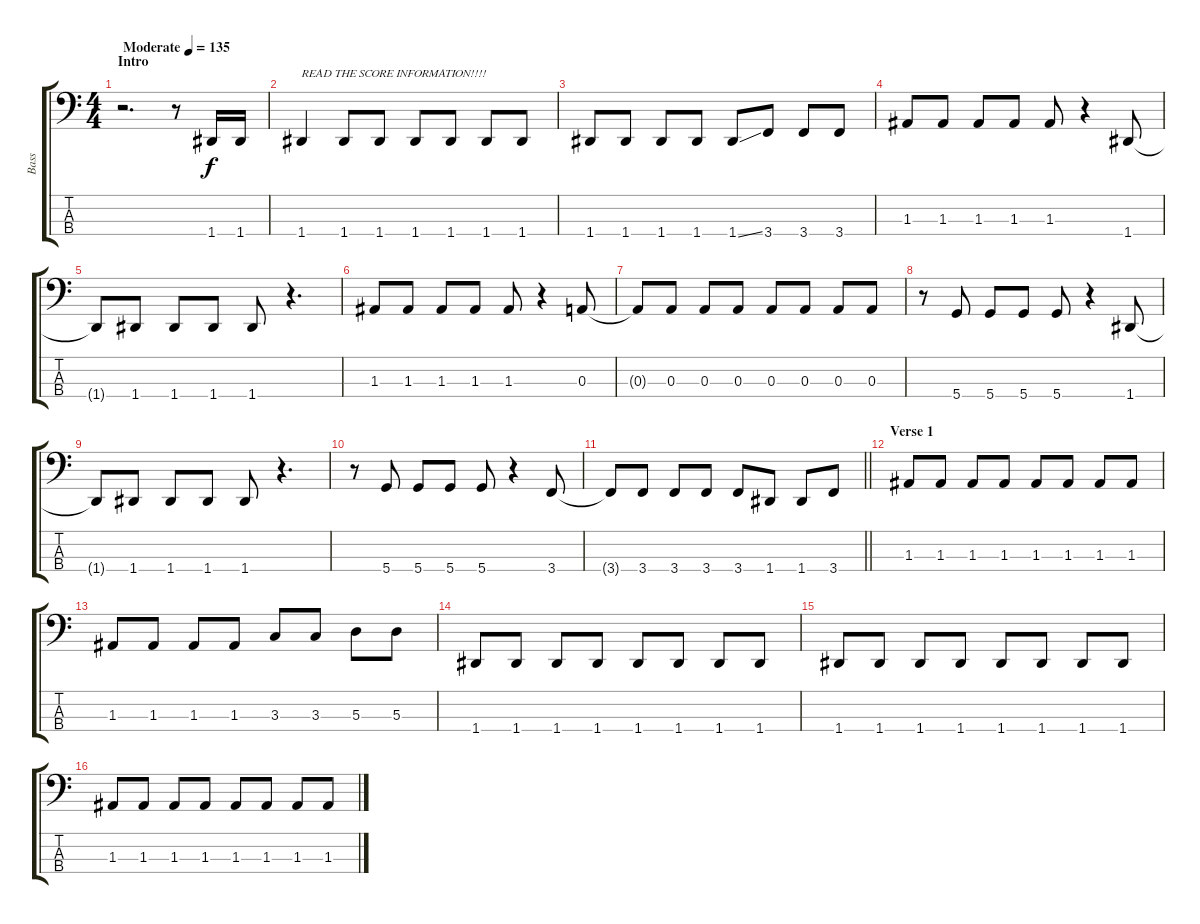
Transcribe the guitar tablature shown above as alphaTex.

\track ("Bass" "Bass") {instrument electricbassfinger}
\staff {score tabs}
\tuning (G2 D2 A1 D1) {hide}
\ts (4 4)
\section ("" "Intro")
\tempo (135 "Moderate")
\clef f4
\ks c
r.2{d dy f instrument electricbassfinger} r.8 1.4.16 1.4.16 |
1.4.4{txt "READ THE SCORE INFORMATION!!!!"} 1.4.8 1.4.8 1.4.8 1.4.8 1.4.8 1.4.8 |
1.4.8 1.4.8 1.4.8 1.4.8 1.4{ss}.8 3.4.8 3.4.8 3.4.8 |
1.3.8 1.3.8 1.3.8 1.3.8 1.3.8 r.4 1.4.8 |
1.4{t}.8 1.4.8 1.4.8 1.4.8 1.4.8 r.4{d} |
1.3.8 1.3.8 1.3.8 1.3.8 1.3.8 r.4 0.3.8 |
0.3{t}.8 0.3.8 0.3.8 0.3.8 0.3.8 0.3.8 0.3.8 0.3.8 |
r.8 5.4.8 5.4.8 5.4.8 5.4.8 r.4 1.4.8 |
1.4{t}.8 1.4.8 1.4.8 1.4.8 1.4.8 r.4{d} |
r.8 5.4.8 5.4.8 5.4.8 5.4.8 r.4 3.4.8 |
\barLineRight lightlight
3.4{t}.8 3.4.8 3.4.8 3.4.8 3.4.8 1.4.8 1.4.8 3.4.8 |
\section ("" "Verse 1")
1.3.8 1.3.8 1.3.8 1.3.8 1.3.8 1.3.8 1.3.8 1.3.8 |
1.3.8 1.3.8 1.3.8 1.3.8 3.3.8 3.3.8 5.3.8 5.3.8 |
1.4.8 1.4.8 1.4.8 1.4.8 1.4.8 1.4.8 1.4.8 1.4.8 |
1.4.8 1.4.8 1.4.8 1.4.8 1.4.8 1.4.8 1.4.8 1.4.8 |
1.3.8 1.3.8 1.3.8 1.3.8 1.3.8 1.3.8 1.3.8 1.3.8
